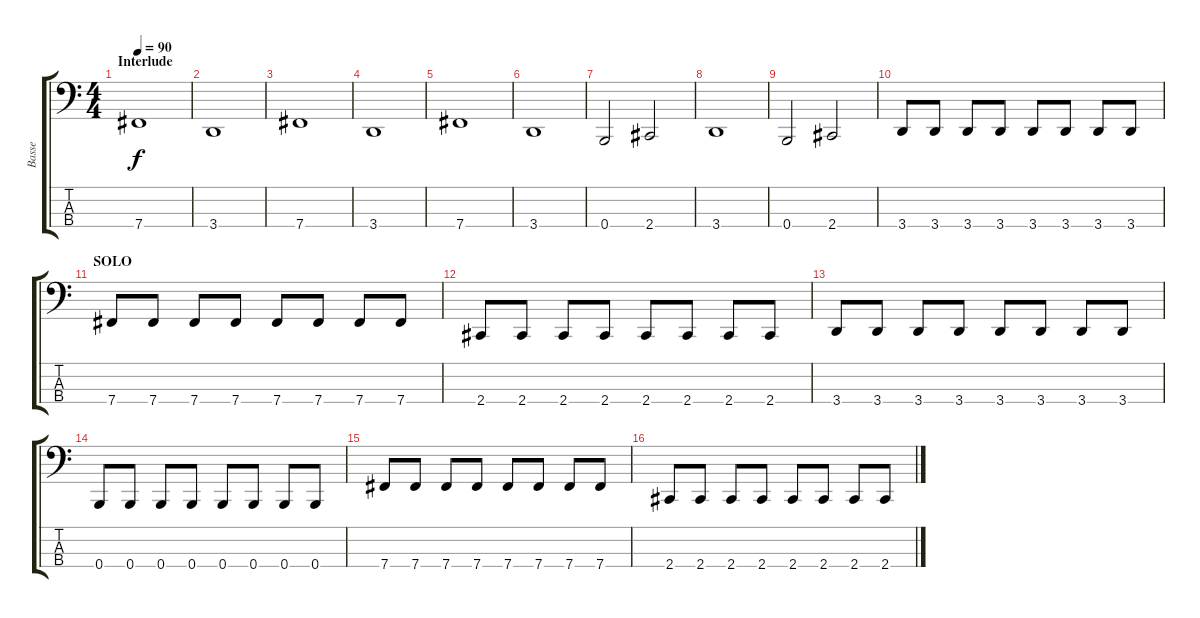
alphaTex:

\track ("Basse" "Basse") {instrument electricbasspick}
\staff {score tabs}
\tuning (E2 B1 Gb1 B0) {hide}
\ts (4 4)
\section ("" "Interlude")
\tempo 90
\clef f4
\ks c
7.4.1{dy f} |
3.4.1 |
7.4.1 |
3.4.1 |
7.4.1 |
3.4.1 |
0.4.2 2.4.2 |
3.4.1 |
0.4.2 2.4.2 |
3.4.8 3.4.8 3.4.8 3.4.8 3.4.8 3.4.8 3.4.8 3.4.8 |
\section ("" "SOLO")
7.4.8 7.4.8 7.4.8 7.4.8 7.4.8 7.4.8 7.4.8 7.4.8 |
2.4.8 2.4.8 2.4.8 2.4.8 2.4.8 2.4.8 2.4.8 2.4.8 |
3.4.8 3.4.8 3.4.8 3.4.8 3.4.8 3.4.8 3.4.8 3.4.8 |
0.4.8 0.4.8 0.4.8 0.4.8 0.4.8 0.4.8 0.4.8 0.4.8 |
7.4.8 7.4.8 7.4.8 7.4.8 7.4.8 7.4.8 7.4.8 7.4.8 |
2.4.8 2.4.8 2.4.8 2.4.8 2.4.8 2.4.8 2.4.8 2.4.8
